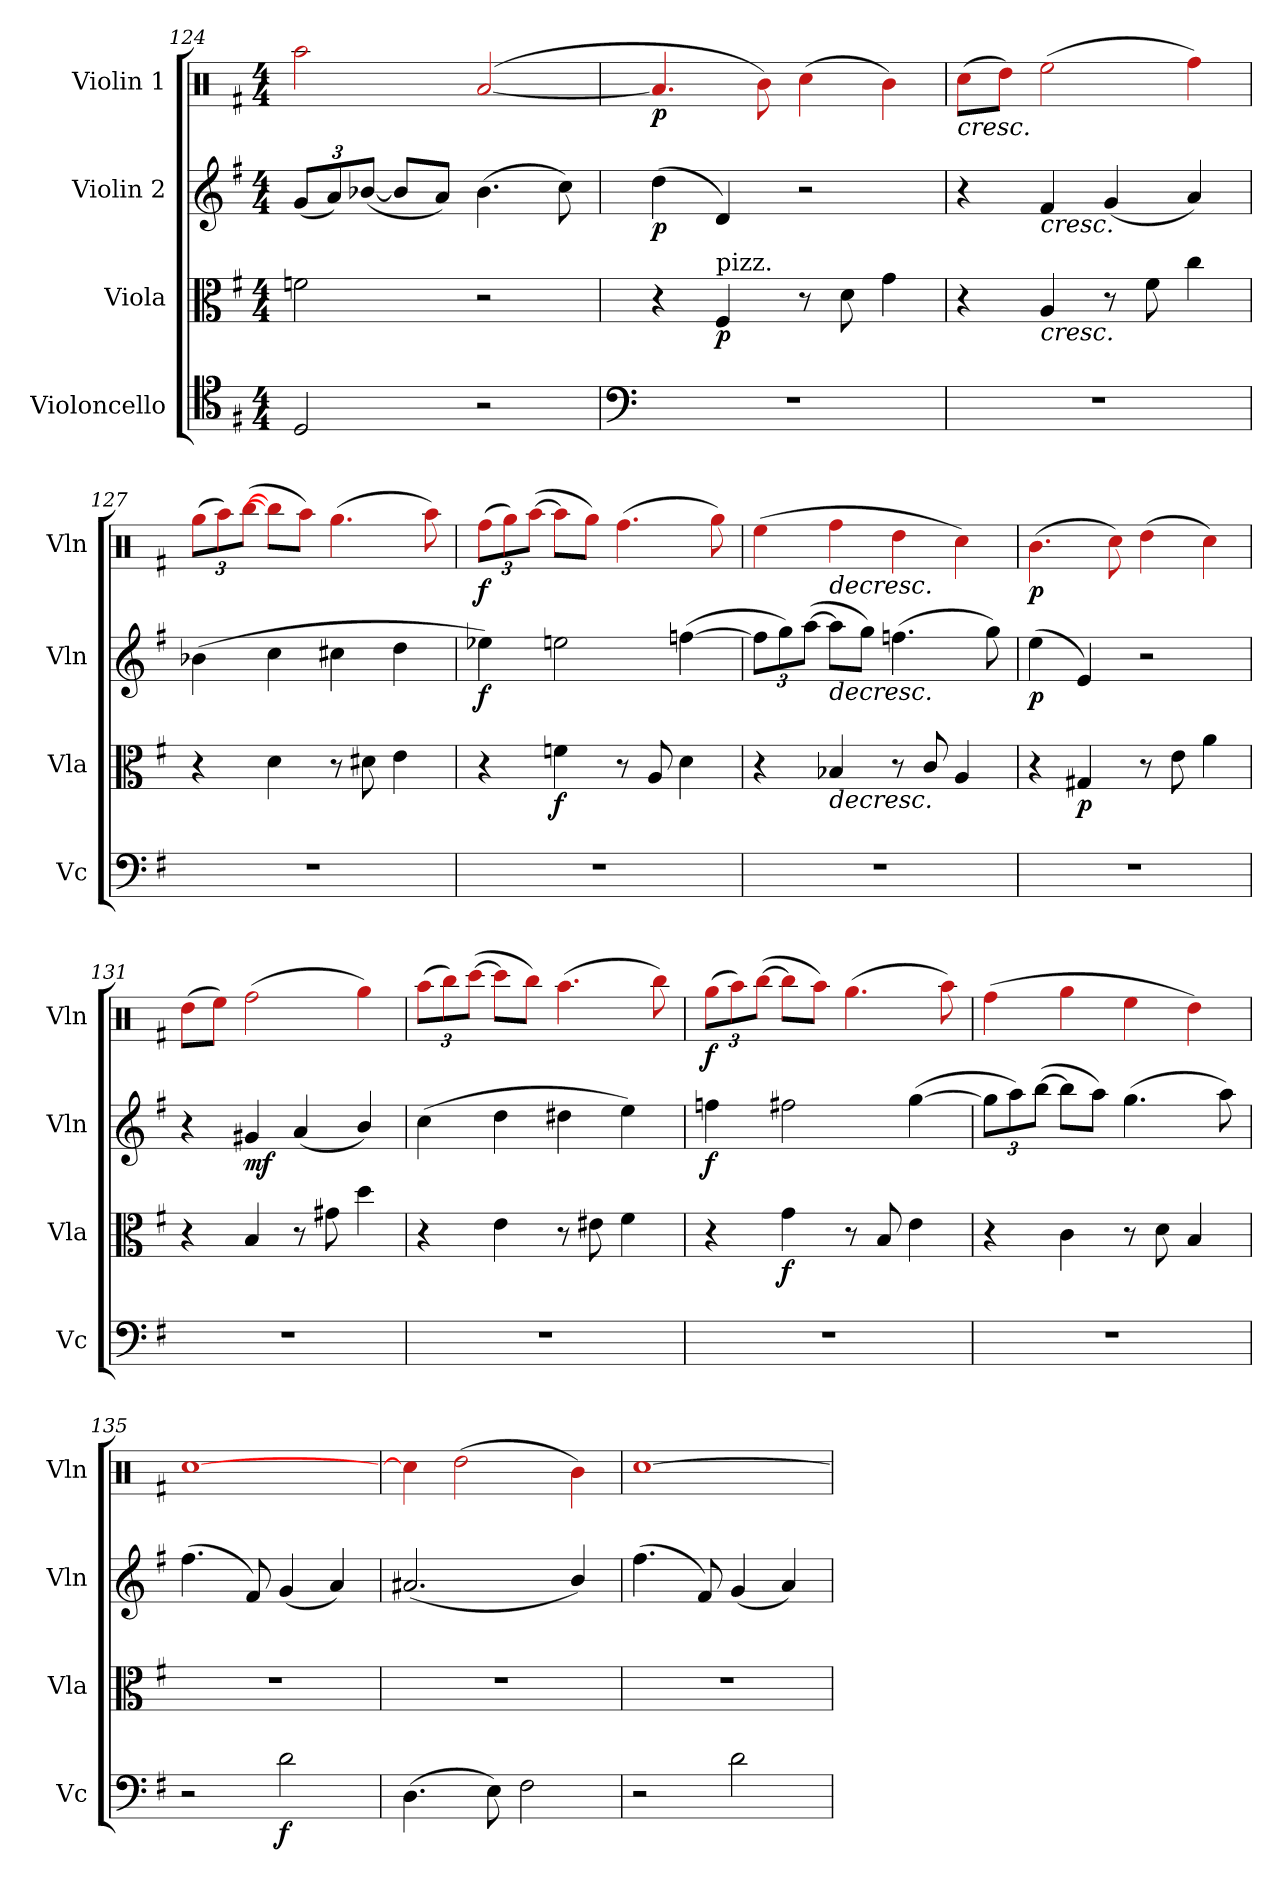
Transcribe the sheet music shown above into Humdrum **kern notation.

**kern	**dynam	**kern	**dynam	**kern	**dynam	**kern	**dynam
*part4	*part4	*part3	*part3	*part2	*part2	*part1	*part1
*staff4	*staff4	*staff3	*staff3	*staff2	*staff2	*staff1	*staff1
*I"Violoncello	*	*I"Viola	*	*I"Violin 2	*	*I"Violin 1	*
*I'Vc	*	*I'Vla	*	*I'Vln	*	*I'Vln	*
*clefC4	*	*clefC3	*	*clefG2	*	*clefX	*
*k[f#]	*	*k[f#]	*	*k[f#]	*	*k[f#]	*
*M4/4	*	*M4/4	*	*M4/4	*	*M4/4	*
*	*	*	*	*Xbrackettup	*	*	*
=124	=124	=124	=124	=124	=124	=124	=124
2D/	.	2fn\	.	(12g/L	.	2aa\	.
.	.	.	.	12a/)	.	.	.
.	.	.	.	([12b-X/J	.	.	.
.	.	.	.	8b-/L]	.	.	.
.	.	.	.	8a/J)	.	.	.
2r	.	2r	.	(4.b-\	.	(>[2a/	.
.	.	.	.	8cc\)	.	.	.
=125	=125	=125	=125	=125	=125	=125	=125
*clefF4	*	*	*	*	*	*	*
!	!	!	!	!	!LO:DY:b	!	!LO:DY:b
1r	.	4r	.	(4dd\	p	4.a/]	p
!	!	!LO:TX:a:t=pizz.	!	!	!	!	!
!	!	!	!LO:DY:b	!	!	!	!
.	.	4F#i/	p	4d/)	.	.	.
.	.	.	.	.	.	8b-X\)	.
.	.	8r	.	2r	.	(4cc\	.
.	.	8d\	.	.	.	.	.
.	.	4g\	.	.	.	4b\)	.
=126	=126	=126	=126	=126	=126	=126	=126
!	!	!	!	!	!	!	!LO:HP:b
1r	.	4r	.	4r	.	(8cc\L	<
.	.	.	.	.	.	8dd\J)	.
!	!	!	!LO:HP:b	!	!LO:HP:b	!	!
.	.	4A/	<	4f#/	<	(2ee-X\	.
.	.	8r	.	(4g/	.	.	.
.	.	8f#\	.	.	.	.	.
.	.	4cc\	.	4a/)	.	4ffn\)	.
!!LO:LB:g=z
=127	=127	=127	=127	=127	=127	=127	=127
*	*	*	*	*	*	*Xbrackettup	*
1r	.	4r	.	(4b-X\	.	(12gg\L	.
.	.	.	.	.	.	12aa\)	.
.	.	.	.	.	.	([12bb-X\J	.
.	.	4d\	.	4cc\	.	8bb\L]	.
.	.	.	.	.	.	8aa\J)	.
.	.	8r	.	4cc#X\	.	(4.gg\	.
.	.	8d#X\	.	.	.	.	.
.	.	4e\	.	4dd\	.	.	.
.	.	.	.	.	.	8aa\)	.
=128	=128	=128	=128	=128	=128	=128	=128
!	!	!	!	!	!LO:DY:b	!	!LO:DY:b
1r	.	4r	.	4ee-X\)	f	(12ffn\L	f
.	.	.	.	.	.	12gg\)	.
.	.	.	.	.	.	([12aa\J	.
!	!	!	!LO:DY:b	!	!	!	!
.	.	4fn\	f	2een\	.	8aa\L]	.
.	.	.	.	.	.	8gg\J)	.
.	.	8r	.	.	.	(4.ff\	.
.	.	8A/	.	.	.	.	.
.	.	4d\	.	([4ffn\	.	.	.
.	.	.	.	.	.	8gg\)	.
=129	=129	=129	=129	=129	=129	=129	=129
1r	.	4r	.	12ff\L]	.	(4ee\	.
.	.	.	.	12gg\)	.	.	.
.	.	.	.	([12aa\J	.	.	.
!	!	!	!LO:HP:b	!	!LO:HP:b	!	!LO:HP:b
.	.	4B-X/	>	8aa\L]	>	4ffn\	>
.	.	.	.	8gg\J)	.	.	.
.	.	8r	.	(4.ffn\	.	4dd\	.
.	.	8c/	.	.	.	.	.
.	.	4A/	.	.	.	4cc\)	.
.	.	.	.	8gg\)	.	.	.
.	.	.	[	.	[	.	[
=130	=130	=130	=130	=130	=130	=130	=130
!	!	!	!	!	!LO:DY:b	!	!LO:DY:b
1r	.	4r	.	(4ee\	p	(4.b\	p
!	!	!	!LO:DY:b	!	!	!	!
.	.	4G#X/	p	4e/)	.	.	.
.	.	.	.	.	.	8cc\)	.
.	.	8r	.	2r	.	(4dd\	.
.	.	8e\	.	.	.	.	.
.	.	4a\	.	.	.	4cc\)	.
!!LO:PB:g=z
=131	=131	=131	=131	=131	=131	=131	=131
1r	.	4r	.	4r	.	(8dd\L	.
.	.	.	.	.	.	8ee\J)	.
!	!	!	!	!	!LO:DY:b	!	!
.	.	4B/	.	4g#X/	mf	(2ffn\	.
.	.	8r	.	(4a/	.	.	.
.	.	8g#X\	.	.	.	.	.
.	.	4dd\	.	4b/)	.	4gg\)	.
.	.	.	]	.	]	.	]
=132	=132	=132	=132	=132	=132	=132	=132
1r	.	4r	.	(4cc\	.	(12aa\L	.
.	.	.	.	.	.	12bb\)	.
.	.	.	.	.	.	([12ccc\J	.
.	.	4e\	.	4dd\	.	8ccc\L]	.
.	.	.	.	.	.	8bb\J)	.
.	.	8r	.	4dd#X\	.	(4.aa\	.
.	.	8e#X\	.	.	.	.	.
.	.	4f#\	.	4ee\)	.	.	.
.	.	.	.	.	.	8bb\)	.
=133	=133	=133	=133	=133	=133	=133	=133
!	!	!	!	!	!LO:DY:b	!	!LO:DY:b
1r	.	4r	.	4ffn\	f	(12gg\L	f
.	.	.	.	.	.	12aa\)	.
.	.	.	.	.	.	([12bb\J	.
!	!	!	!LO:DY:b	!	!	!	!
.	.	4g\	f	2ff#X\	.	8bb\L]	.
.	.	.	.	.	.	8aa\J)	.
.	.	8r	.	.	.	(4.gg\	.
.	.	8B/	.	.	.	.	.
.	.	4e\	.	([4gg\	.	.	.
.	.	.	.	.	.	8aa\)	.
=134	=134	=134	=134	=134	=134	=134	=134
1r	.	4r	.	12gg\L]	.	(4ff\	.
.	.	.	.	12aa\)	.	.	.
.	.	.	.	([12bb\J	.	.	.
.	.	4c\	.	8bb\L]	.	4gg\	.
.	.	.	.	8aa\J)	.	.	.
.	.	8r	.	(4.gg\	.	4ee\	.
.	.	8d\	.	.	.	.	.
.	.	4B/	.	.	.	4dd\)	.
.	.	.	.	8aa\)	.	.	.
!!LO:LB:g=z
=135	=135	=135	=135	=135	=135	=135	=135
2r	.	1r	.	(4.ff#\	.	[1cc#X	.
.	.	.	.	8f#/)	.	.	.
!	!LO:DY:b	!	!	!	!	!	!
2d\	f	.	.	(4g/	.	.	.
.	.	.	.	4a/)	.	.	.
=136	=136	=136	=136	=136	=136	=136	=136
(4.D\	.	1r	.	(2.a#X/	.	4cc\]	.
.	.	.	.	.	.	(2dd\	.
8E\)	.	.	.	.	.	.	.
2F#\	.	.	.	.	.	.	.
.	.	.	.	4b/)	.	4b\)	.
=137	=137	=137	=137	=137	=137	=137	=137
2r	.	1r	.	(4.ff#\	.	[1cc#X	.
.	.	.	.	8f#/)	.	.	.
2d\	.	.	.	(4g/	.	.	.
.	.	.	.	4a/)	.	.	.
=	=	=	=	=	=	=	=
*-	*-	*-	*-	*-	*-	*-	*-
